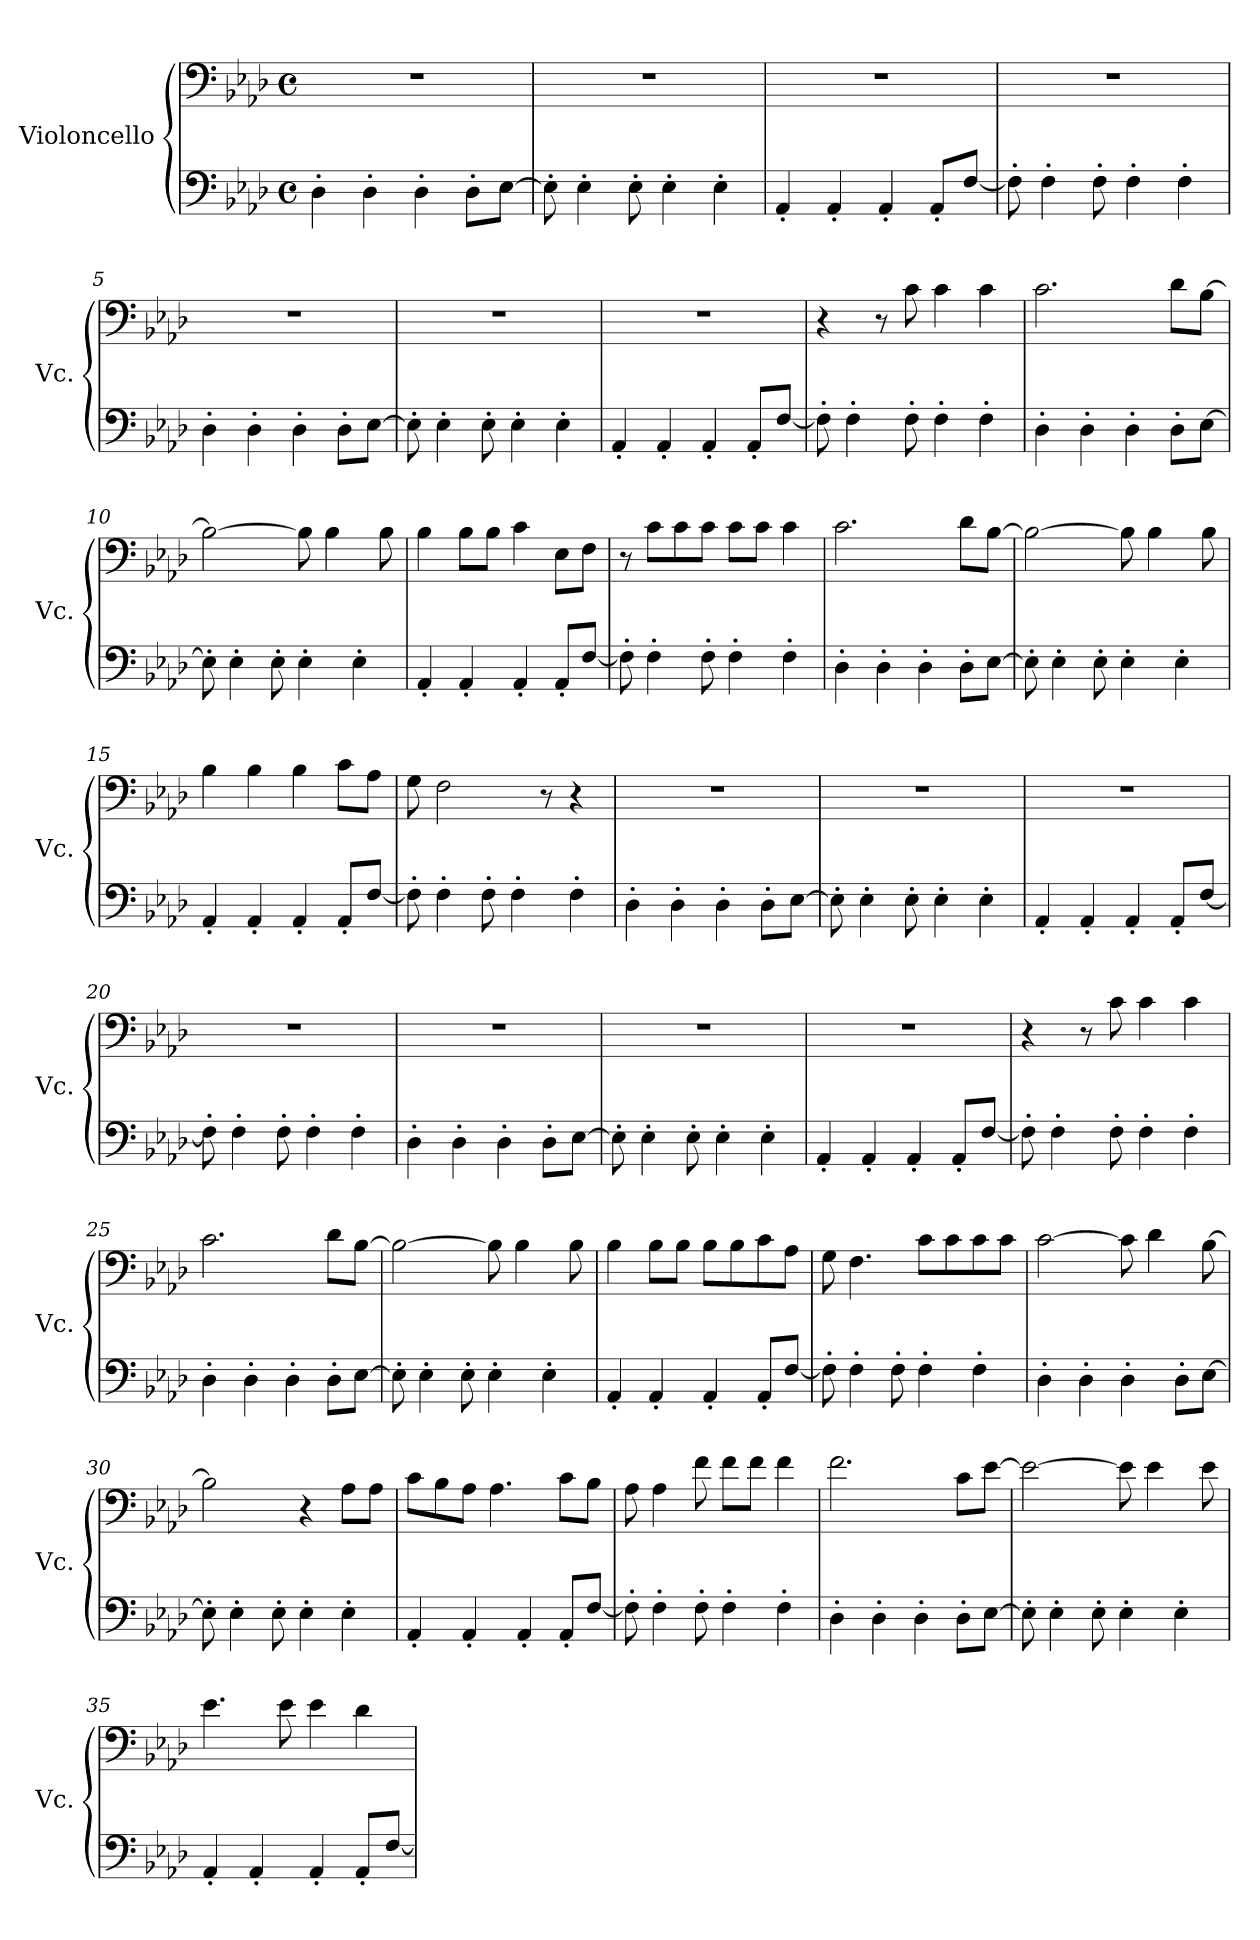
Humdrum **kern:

**kern	**kern
*part2	*part1
*staff2	*staff1
*I"Violoncello	*I"Violoncello
*I'Vc.	*I'Vc.
*clefF4	*clefF4
*k[b-e-a-d-]	*k[b-e-a-d-]
*M4/4	*M4/4
*met(c)	*met(c)
*MM138	*MM138
=1	=1
4D-'\	1r
4D-'\	.
4D-'\	.
8D-'\L	.
[8E-\J	.
=2	=2
8E-'\]	1r
4E-'\	.
8E-'\	.
4E-'\	.
4E-'\	.
=3	=3
4AA-'/	1r
4AA-'/	.
4AA-'/	.
8AA-'/L	.
[8F/J	.
=4	=4
8F'\]	1r
4F'\	.
8F'\	.
4F'\	.
4F'\	.
=5	=5
4D-'\	1r
4D-'\	.
4D-'\	.
8D-'\L	.
[8E-\J	.
=6	=6
8E-'\]	1r
4E-'\	.
8E-'\	.
4E-'\	.
4E-'\	.
!!LO:LB:g=z
=7	=7
4AA-'/	1r
4AA-'/	.
4AA-'/	.
8AA-'/L	.
[8F/J	.
=8	=8
8F'\]	4r
4F'\	.
.	8r
8F'\	8c\
4F'\	4c\
4F'\	4c\
=9	=9
4D-'\	2.c\
4D-'\	.
4D-'\	.
8D-'\L	8d-\L
[8E-\J	[8B-\J
=10	=10
8E-'\]	2B-\_
4E-'\	.
8E-'\	.
4E-'\	8B-\]
.	4B-\
4E-'\	.
.	8B-\
=11	=11
4AA-'/	4B-\
4AA-'/	8B-\L
.	8B-\J
4AA-'/	4c\
8AA-'/L	8E-\L
[8F/J	8F\J
=12	=12
8F'\]	8r
4F'\	8c\L
.	8c\
8F'\	8c\J
4F'\	8c\L
.	8c\J
4F'\	4c\
!!LO:LB:g=z
=13	=13
4D-'\	2.c\
4D-'\	.
4D-'\	.
8D-'\L	8d-\L
[8E-\J	[8B-\J
=14	=14
8E-'\]	2B-\_
4E-'\	.
8E-'\	.
4E-'\	8B-\]
.	4B-\
4E-'\	.
.	8B-\
=15	=15
4AA-'/	4B-\
4AA-'/	4B-\
4AA-'/	4B-\
8AA-'/L	8c\L
[8F/J	8A-\J
=16	=16
8F'\]	8G\
4F'\	2F\
8F'\	.
4F'\	.
.	8r
4F'\	4r
=17	=17
4D-'\	1r
4D-'\	.
4D-'\	.
8D-'\L	.
[8E-\J	.
=18	=18
8E-'\]	1r
4E-'\	.
8E-'\	.
4E-'\	.
4E-'\	.
=19	=19
4AA-'/	1r
4AA-'/	.
4AA-'/	.
8AA-'/L	.
[8F/J	.
!!LO:LB:g=z
=20	=20
8F'\]	1r
4F'\	.
8F'\	.
4F'\	.
4F'\	.
=21	=21
4D-'\	1r
4D-'\	.
4D-'\	.
8D-'\L	.
[8E-\J	.
=22	=22
8E-'\]	1r
4E-'\	.
8E-'\	.
4E-'\	.
4E-'\	.
=23	=23
4AA-'/	1r
4AA-'/	.
4AA-'/	.
8AA-'/L	.
[8F/J	.
=24	=24
8F'\]	4r
4F'\	.
.	8r
8F'\	8c\
4F'\	4c\
4F'\	4c\
=25	=25
4D-'\	2.c\
4D-'\	.
4D-'\	.
8D-'\L	8d-\L
[8E-\J	[8B-\J
=26	=26
8E-'\]	2B-\_
4E-'\	.
8E-'\	.
4E-'\	8B-\]
.	4B-\
4E-'\	.
.	8B-\
!!LO:LB:g=z
=27	=27
4AA-'/	4B-\
4AA-'/	8B-\L
.	8B-\J
4AA-'/	8B-\L
.	8B-\
8AA-'/L	8c\
[8F/J	8A-\J
=28	=28
8F'\]	8G\
4F'\	4.F\
8F'\	.
4F'\	8c\L
.	8c\
4F'\	8c\
.	8c\J
=29	=29
4D-'\	[2c\
4D-'\	.
4D-'\	8c\]
.	4d-\
8D-'\L	.
[8E-\J	[8B-\
=30	=30
8E-'\]	2B-\]
4E-'\	.
8E-'\	.
4E-'\	4r
4E-'\	8A-\L
.	8A-\J
=31	=31
4AA-'/	8c\L
.	8B-\
4AA-'/	8A-\J
.	4.A-\
4AA-'/	.
8AA-'/L	8c\L
[8F/J	8B-\J
!!LO:PB:g=z
=32	=32
8F'\]	8A-\
4F'\	4A-\
8F'\	8f\
4F'\	8f\L
.	8f\J
4F'\	4f\
=33	=33
4D-'\	2.f\
4D-'\	.
4D-'\	.
8D-'\L	8c\L
[8E-\J	[8e-\J
=34	=34
8E-'\]	2e-\_
4E-'\	.
8E-'\	.
4E-'\	8e-\]
.	4e-\
4E-'\	.
.	8e-\
=35	=35
4AA-'/	4.e-\
4AA-'/	.
.	8e-\
4AA-'/	4e-\
8AA-'/L	4d-\
[8F/J	.
=	=
*-	*-
